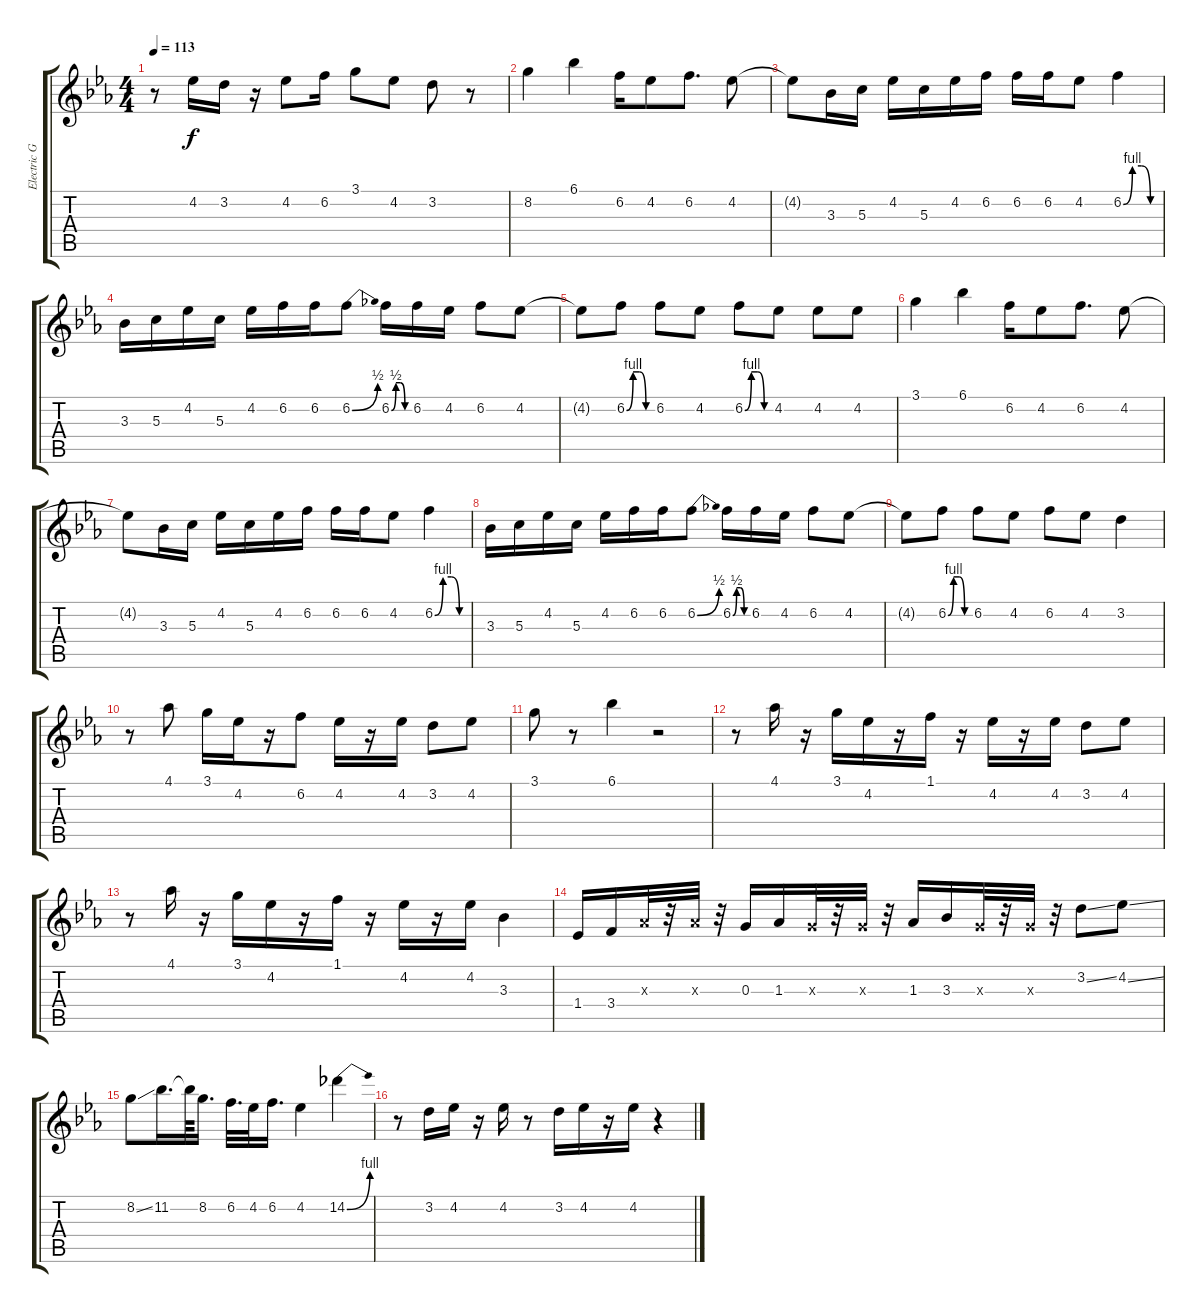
\track ("Electric Guitar" "Electric G") {instrument distortionguitar}
\staff {score tabs}
\tuning (E4 B3 G3 D3 A2 E2) {hide}
\ts (4 4)
\tempo 113
\clef g2
\ks eb
r.8{dy f} 4.2.16 3.2.16 r.16 4.2.8 6.2.16 3.1.8 4.2.8 3.2.8 r.8 |
8.2.4 6.1.4 6.2.16 4.2.8 6.2.8{d} 4.2.8 |
4.2{t}.8 3.3.16 5.3.16 4.2.16 5.3.16 4.2.16 6.2.16 6.2.16 6.2.16 4.2.8 6.2{be (custom 0 0 15 4 30 4 45 0 60 0)}.4 |
3.3.16 5.3.16 4.2.16 5.3.16 4.2.16 6.2.16 6.2.16 6.2{be (bend 0 0 60 2)}.8 6.2{be (custom 0 0 15 2 30 2 45 0 60 0)}.16 6.2.16 4.2.16 6.2.8 4.2.8 |
4.2{t}.8 6.2{be (custom 0 0 15 4 30 4 45 0 60 0)}.8 6.2.8 4.2.8 6.2{be (custom 0 0 15 4 30 4 45 0 60 0)}.8 4.2.8 4.2.8 4.2.8 |
3.1.4 6.1.4 6.2.16 4.2.8 6.2.8{d} 4.2.8 |
4.2{t}.8 3.3.16 5.3.16 4.2.16 5.3.16 4.2.16 6.2.16 6.2.16 6.2.16 4.2.8 6.2{be (custom 0 0 15 4 30 4 45 0 60 0)}.4 |
3.3.16 5.3.16 4.2.16 5.3.16 4.2.16 6.2.16 6.2.16 6.2{be (bend 0 0 60 2)}.8 6.2{be (custom 0 0 15 2 30 2 45 0 60 0)}.16 6.2.16 4.2.16 6.2.8 4.2.8 |
4.2{t}.8 6.2{be (custom 0 0 15 4 30 4 45 0 60 0)}.8 6.2.8 4.2.8 6.2.8 4.2.8 3.2.4 |
r.8 4.1.8 3.1.16 4.2.16 r.16 6.2.8 4.2.16 r.16 4.2.16 3.2.8 4.2.8 |
3.1.8 r.8 6.1.4 r.2 |
r.8 4.1.16 r.16 3.1.16 4.2.16 r.16 1.1.16 r.16 4.2.16 r.16 4.2.16 3.2.8 4.2.8 |
r.8 4.1.16 r.16 3.1.16 4.2.16 r.16 1.1.16 r.16 4.2.16 r.16 4.2.16 3.3.4 |
1.4.16 3.4.16 1.3{x}.32 r.32 1.3{x}.32 r.32 0.3.16 1.3.16 0.3{x}.32 r.32 0.3{x}.32 r.32 1.3.16 3.3.16 0.3{x}.32 r.32 0.3{x}.32 r.32 3.2{ss}.8 4.2{ss}.8 |
8.2{ss}.8 11.2.16{d} 11.2{t}.64 8.2.16{d} 6.2.32{d} 4.2.32 6.2.16{d} 4.2.4 14.2{be (bend 0 0 60 4)}.4 |
r.8 3.2.16 4.2.16 r.16 4.2.16 r.8 3.2.16 4.2.16 r.16 4.2.16 r.4
